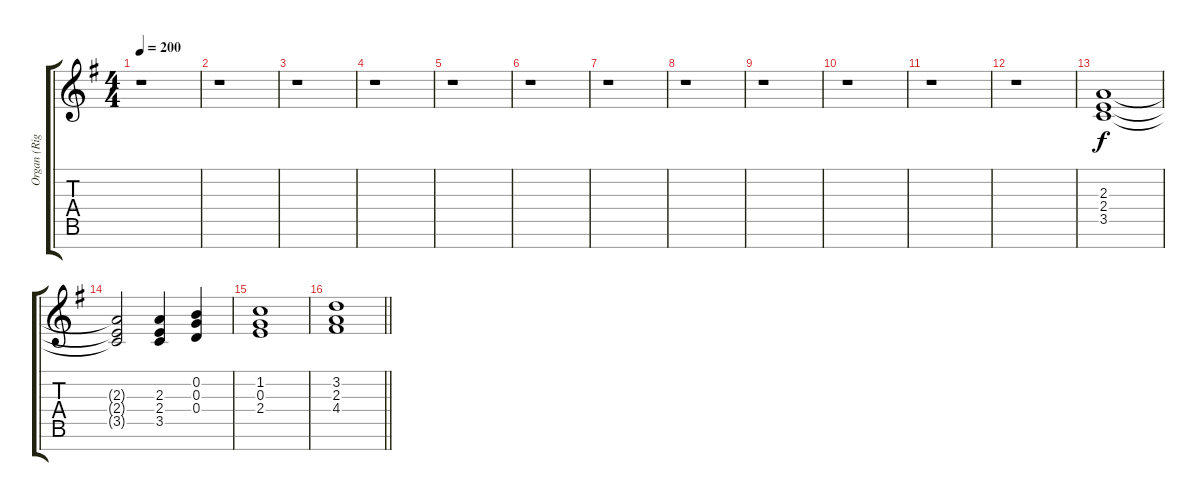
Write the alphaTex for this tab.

\track ("Organ (Right Hand)" "Organ (Rig") {instrument drawbarorgan}
\staff {score tabs}
\tuning (E5 B4 G4 D4 A3 E3 B2) {hide}
\ts (4 4)
\tempo 200
\clef g2
\ks g
r.1{dy f} |
r.1 |
r.1 |
r.1 |
r.1 |
r.1 |
r.1 |
r.1 |
r.1 |
r.1 |
r.1 |
r.1 |
(2.3 2.4 3.5).1 |
(2.3{t} 2.4{t} 3.5{t}).2 (2.3 2.4 3.5).4 (0.2 0.3 0.4).4 |
(1.2 0.3 2.4).1 |
\barLineRight lightlight
(3.2 2.3 4.4).1
